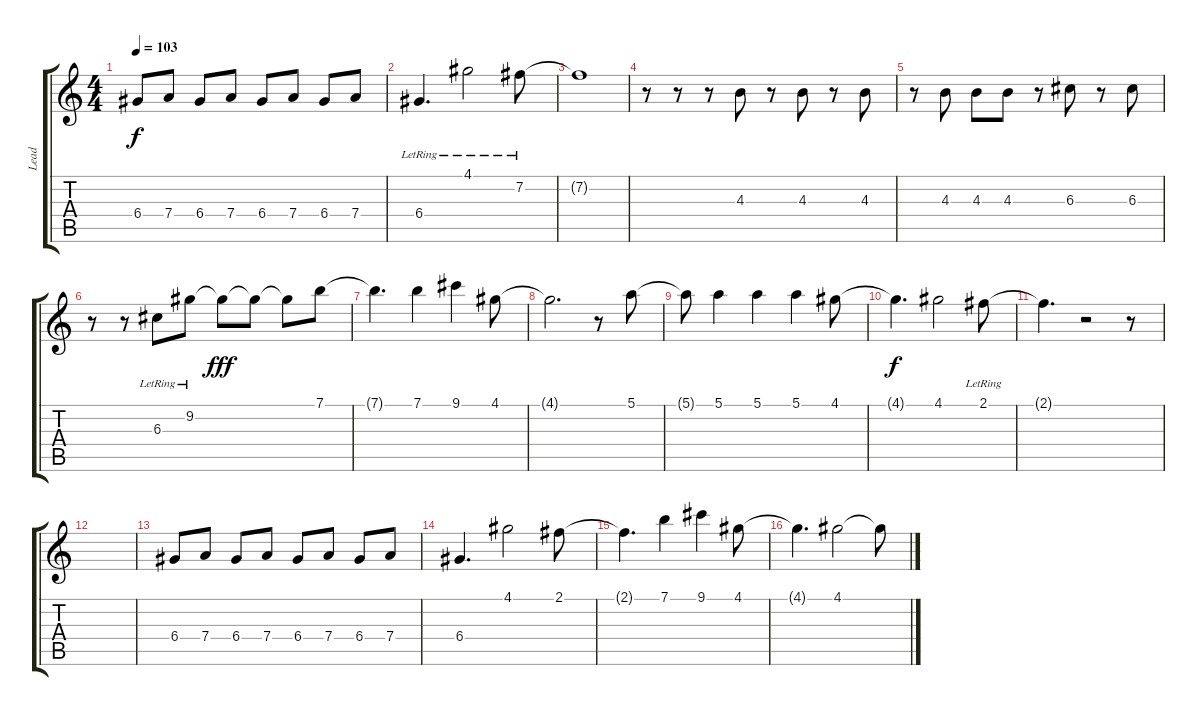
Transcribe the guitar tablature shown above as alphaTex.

\track ("Lead" "Lead") {instrument electricguitarclean}
\staff {score tabs}
\tuning (E4 B3 G3 D3 A2 E2) {hide}
\ts (4 4)
\tempo 103
\clef g2
\ks c
6.4.8{dy f} 7.4.8 6.4.8 7.4.8 6.4.8 7.4.8 6.4.8 7.4.8 |
6.4{lr}.4{d} 4.1{lr}.2 7.2{lr}.8 |
7.2{t}.1 |
r.8 r.8 r.8 4.3.8 r.8 4.3.8 r.8 4.3.8 |
r.8 4.3.8 4.3.8 4.3.8 r.8 6.3.8 r.8 6.3.8 |
r.8 r.8 6.3{lr}.8 9.2{lr}.8 9.2{t}.8{dy fff} 9.2{t}.8 9.2{t}.8 7.1.8 |
7.1{t}.4{d} 7.1.4 9.1.4 4.1.8 |
4.1{t}.2{d} r.8 5.1.8 |
5.1{t}.8 5.1.4 5.1.4 5.1.4 4.1.8{volume 12} |
4.1{t}.4{d dy f volume 8} 4.1.2 2.1{lr}.8 |
2.1{t}.4{d} r.2 r.8 |
|
6.4.8 7.4.8 6.4.8 7.4.8 6.4.8 7.4.8 6.4.8 7.4.8 |
6.4.4{d volume 4} 4.1.2 2.1.8 |
2.1{t}.4{d} 7.1.4 9.1.4 4.1.8 |
4.1{t}.4{d} 4.1.2 4.1{t}.8
